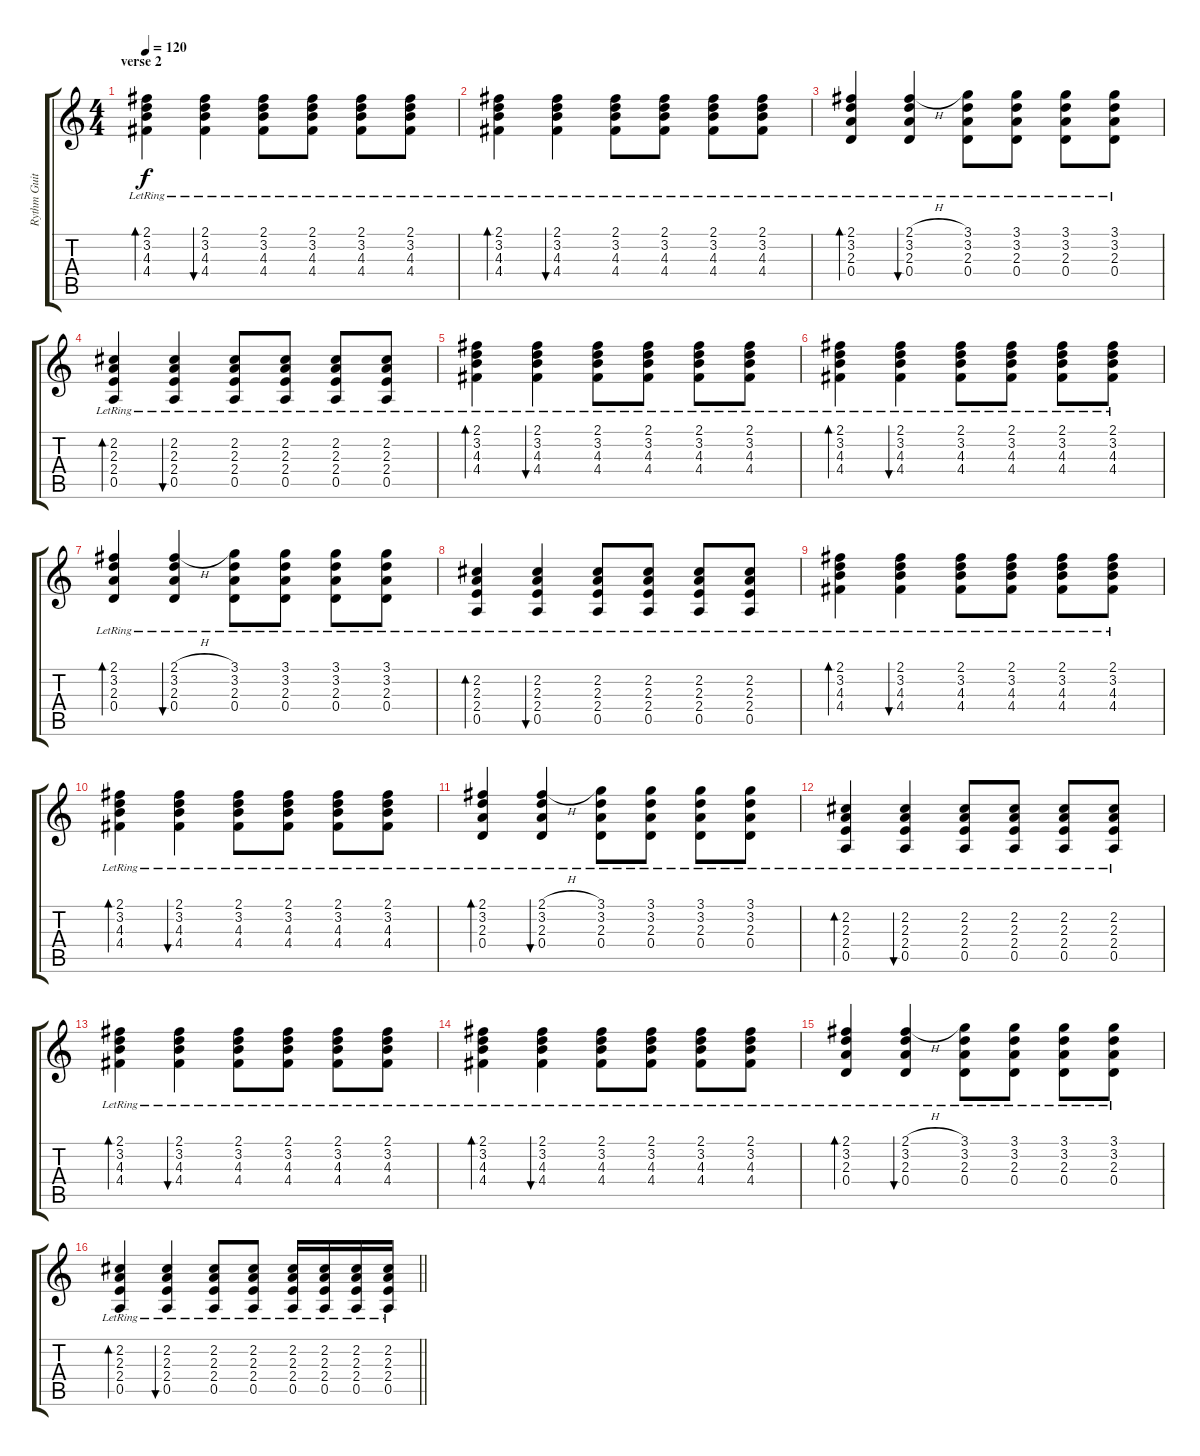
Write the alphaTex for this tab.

\track ("Rythm Guitar" "Rythm Guit") {instrument electricguitarjazz}
\staff {score tabs}
\tuning (E4 B3 G3 D3 A2 E2) {hide}
\ts (4 4)
\section ("" "verse 2")
\tempo 120
\clef g2
\ks c
(2.1{lr} 3.2{lr} 4.3{lr} 4.4{lr}).4{bd 60 dy f} (2.1{lr} 3.2{lr} 4.3{lr} 4.4{lr}).4{bu 60} (2.1{lr} 3.2{lr} 4.3{lr} 4.4{lr}).8 (2.1{lr} 3.2{lr} 4.3{lr} 4.4{lr}).8 (2.1{lr} 3.2{lr} 4.3{lr} 4.4{lr}).8 (2.1{lr} 3.2{lr} 4.3{lr} 4.4{lr}).8 |
(2.1{lr} 3.2{lr} 4.3{lr} 4.4{lr}).4{bd 60} (2.1{lr} 3.2{lr} 4.3{lr} 4.4{lr}).4{bu 60} (2.1{lr} 3.2{lr} 4.3{lr} 4.4{lr}).8 (2.1{lr} 3.2{lr} 4.3{lr} 4.4{lr}).8 (2.1{lr} 3.2{lr} 4.3{lr} 4.4{lr}).8 (2.1{lr} 3.2{lr} 4.3{lr} 4.4{lr}).8 |
(2.1{lr} 3.2{lr} 2.3{lr} 0.4{lr}).4{bd 60} (2.1{h lr} 3.2{lr} 2.3{lr} 0.4{lr}).4{bu 60} (3.1{lr} 3.2{lr} 2.3{lr} 0.4{lr}).8 (3.1{lr} 3.2{lr} 2.3{lr} 0.4{lr}).8 (3.1{lr} 3.2{lr} 2.3{lr} 0.4{lr}).8 (3.1{lr} 3.2{lr} 2.3{lr} 0.4{lr}).8 |
(2.2{lr} 2.3{lr} 2.4{lr} 0.5).4{bd 60} (2.2{lr} 2.3{lr} 2.4{lr} 0.5).4{bu 60} (2.2{lr} 2.3{lr} 2.4{lr} 0.5).8 (2.2{lr} 2.3{lr} 2.4{lr} 0.5).8 (2.2{lr} 2.3{lr} 2.4{lr} 0.5).8 (2.2{lr} 2.3{lr} 2.4{lr} 0.5).8 |
(2.1{lr} 3.2{lr} 4.3{lr} 4.4{lr}).4{bd 60} (2.1{lr} 3.2{lr} 4.3{lr} 4.4{lr}).4{bu 60} (2.1{lr} 3.2{lr} 4.3{lr} 4.4{lr}).8 (2.1{lr} 3.2{lr} 4.3{lr} 4.4{lr}).8 (2.1{lr} 3.2{lr} 4.3{lr} 4.4{lr}).8 (2.1{lr} 3.2{lr} 4.3{lr} 4.4{lr}).8 |
(2.1{lr} 3.2{lr} 4.3{lr} 4.4{lr}).4{bd 60} (2.1{lr} 3.2{lr} 4.3{lr} 4.4{lr}).4{bu 60} (2.1{lr} 3.2{lr} 4.3{lr} 4.4{lr}).8 (2.1{lr} 3.2{lr} 4.3{lr} 4.4{lr}).8 (2.1{lr} 3.2{lr} 4.3{lr} 4.4{lr}).8 (2.1{lr} 3.2{lr} 4.3{lr} 4.4{lr}).8 |
(2.1{lr} 3.2{lr} 2.3{lr} 0.4{lr}).4{bd 60} (2.1{h lr} 3.2{lr} 2.3{lr} 0.4{lr}).4{bu 60} (3.1{lr} 3.2{lr} 2.3{lr} 0.4{lr}).8 (3.1{lr} 3.2{lr} 2.3{lr} 0.4{lr}).8 (3.1{lr} 3.2{lr} 2.3{lr} 0.4{lr}).8 (3.1{lr} 3.2{lr} 2.3{lr} 0.4{lr}).8 |
(2.2{lr} 2.3{lr} 2.4{lr} 0.5).4{bd 60} (2.2{lr} 2.3{lr} 2.4{lr} 0.5).4{bu 60} (2.2{lr} 2.3{lr} 2.4{lr} 0.5).8 (2.2{lr} 2.3{lr} 2.4{lr} 0.5).8 (2.2{lr} 2.3{lr} 2.4{lr} 0.5).8 (2.2{lr} 2.3{lr} 2.4{lr} 0.5).8 |
(2.1{lr} 3.2{lr} 4.3{lr} 4.4{lr}).4{bd 60} (2.1{lr} 3.2{lr} 4.3{lr} 4.4{lr}).4{bu 60} (2.1{lr} 3.2{lr} 4.3{lr} 4.4{lr}).8 (2.1{lr} 3.2{lr} 4.3{lr} 4.4{lr}).8 (2.1{lr} 3.2{lr} 4.3{lr} 4.4{lr}).8 (2.1{lr} 3.2{lr} 4.3{lr} 4.4{lr}).8 |
(2.1{lr} 3.2{lr} 4.3{lr} 4.4{lr}).4{bd 60} (2.1{lr} 3.2{lr} 4.3{lr} 4.4{lr}).4{bu 60} (2.1{lr} 3.2{lr} 4.3{lr} 4.4{lr}).8 (2.1{lr} 3.2{lr} 4.3{lr} 4.4{lr}).8 (2.1{lr} 3.2{lr} 4.3{lr} 4.4{lr}).8 (2.1{lr} 3.2{lr} 4.3{lr} 4.4{lr}).8 |
(2.1{lr} 3.2{lr} 2.3{lr} 0.4{lr}).4{bd 60} (2.1{h lr} 3.2{lr} 2.3{lr} 0.4{lr}).4{bu 60} (3.1{lr} 3.2{lr} 2.3{lr} 0.4{lr}).8 (3.1{lr} 3.2{lr} 2.3{lr} 0.4{lr}).8 (3.1{lr} 3.2{lr} 2.3{lr} 0.4{lr}).8 (3.1{lr} 3.2{lr} 2.3{lr} 0.4{lr}).8 |
(2.2{lr} 2.3{lr} 2.4{lr} 0.5).4{bd 60} (2.2{lr} 2.3{lr} 2.4{lr} 0.5).4{bu 60} (2.2{lr} 2.3{lr} 2.4{lr} 0.5).8 (2.2{lr} 2.3{lr} 2.4{lr} 0.5).8 (2.2{lr} 2.3{lr} 2.4{lr} 0.5).8 (2.2{lr} 2.3{lr} 2.4{lr} 0.5).8 |
(2.1{lr} 3.2{lr} 4.3{lr} 4.4{lr}).4{bd 60} (2.1{lr} 3.2{lr} 4.3{lr} 4.4{lr}).4{bu 60} (2.1{lr} 3.2{lr} 4.3{lr} 4.4{lr}).8 (2.1{lr} 3.2{lr} 4.3{lr} 4.4{lr}).8 (2.1{lr} 3.2{lr} 4.3{lr} 4.4{lr}).8 (2.1{lr} 3.2{lr} 4.3{lr} 4.4{lr}).8 |
(2.1{lr} 3.2{lr} 4.3{lr} 4.4{lr}).4{bd 60} (2.1{lr} 3.2{lr} 4.3{lr} 4.4{lr}).4{bu 60} (2.1{lr} 3.2{lr} 4.3{lr} 4.4{lr}).8 (2.1{lr} 3.2{lr} 4.3{lr} 4.4{lr}).8 (2.1{lr} 3.2{lr} 4.3{lr} 4.4{lr}).8 (2.1{lr} 3.2{lr} 4.3{lr} 4.4{lr}).8 |
(2.1{lr} 3.2{lr} 2.3{lr} 0.4{lr}).4{bd 60} (2.1{h lr} 3.2{lr} 2.3{lr} 0.4{lr}).4{bu 60} (3.1{lr} 3.2{lr} 2.3{lr} 0.4{lr}).8 (3.1{lr} 3.2{lr} 2.3{lr} 0.4{lr}).8 (3.1{lr} 3.2{lr} 2.3{lr} 0.4{lr}).8 (3.1{lr} 3.2{lr} 2.3{lr} 0.4{lr}).8 |
\barLineRight lightlight
(2.2{lr} 2.3{lr} 2.4{lr} 0.5).4{bd 60} (2.2{lr} 2.3{lr} 2.4{lr} 0.5).4{bu 60} (2.2{lr} 2.3{lr} 2.4{lr} 0.5).8 (2.2{lr} 2.3{lr} 2.4{lr} 0.5).8 (2.2{lr} 2.3{lr} 2.4{lr} 0.5).16 (2.2{lr} 2.3{lr} 2.4{lr} 0.5).16 (2.2{lr} 2.3{lr} 2.4{lr} 0.5).16 (2.2{lr} 2.3{lr} 2.4{lr} 0.5{lr}).16
